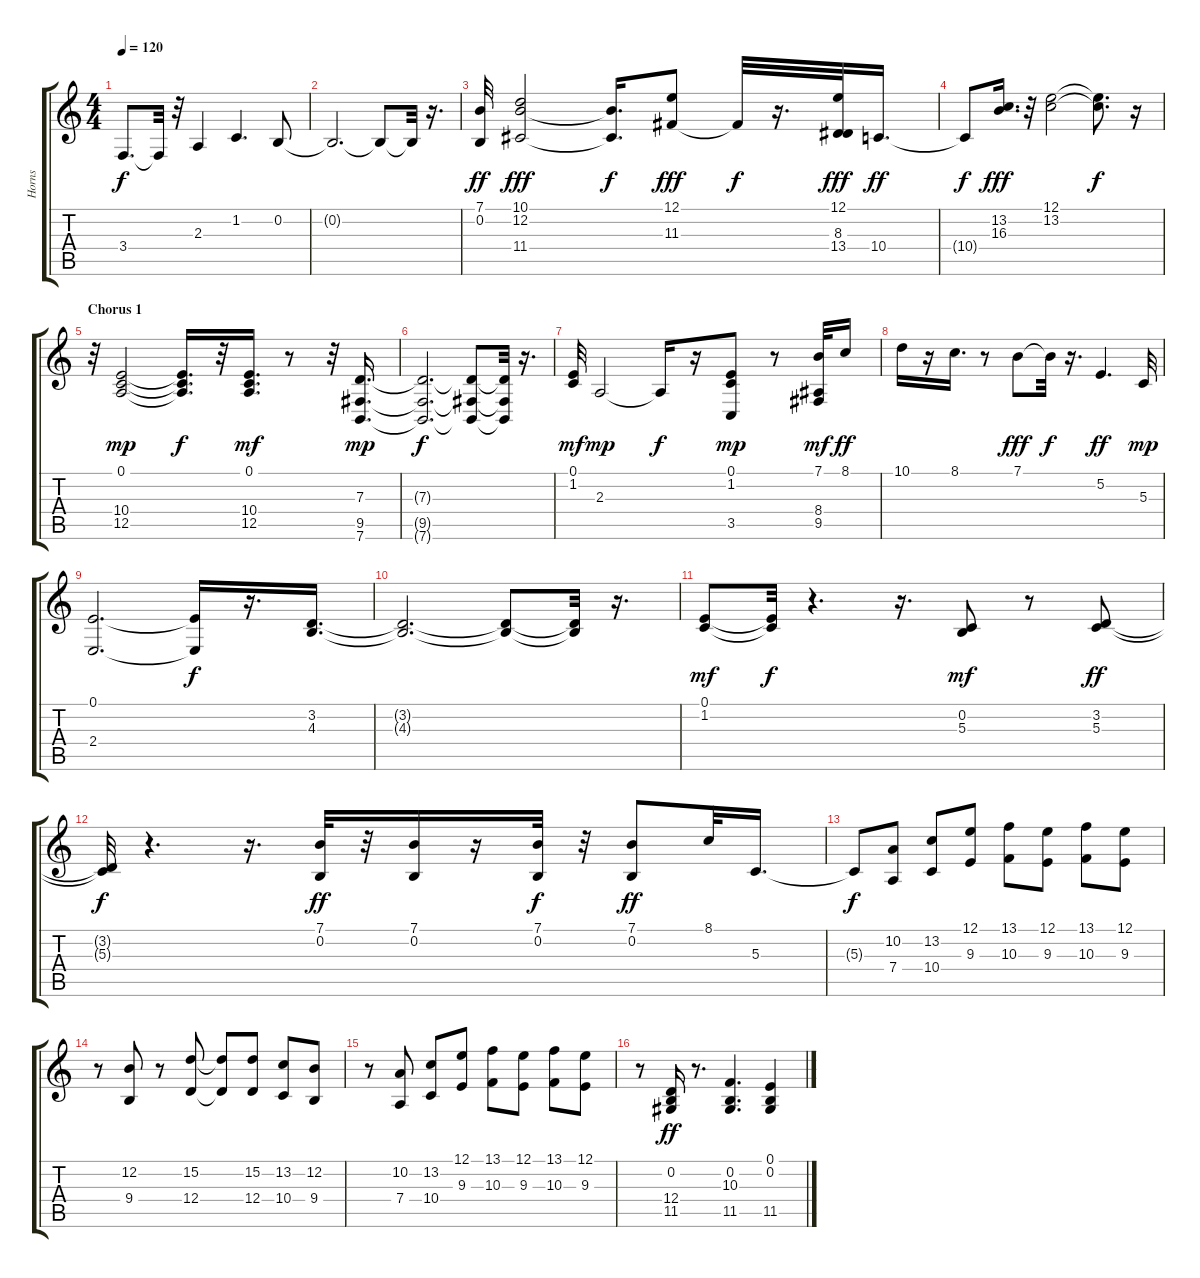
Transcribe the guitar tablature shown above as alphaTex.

\track ("Horns" "Horns") {instrument brasssection}
\staff {score tabs}
\tuning (E4 B3 G3 D3 A2 E2) {hide}
\ts (4 4)
\tempo 120
\clef g2
\ks c
3.4.8{d dy f} 3.4{t}.32 r.32 2.3.4 1.2.4{d} 0.2.8 |
0.2{t}.2{d} 0.2{t}.8 0.2{t}.32 r.16{d} |
(7.1 0.2).32{dy ff} (10.1 12.2 11.4).2{dy fff} (12.2{t} 11.4{t}).16{d dy f} (12.1 11.3).8{dy fff} 11.3{t}.32{dy f} r.16{d} (12.1 8.3 13.4).32{dy fff} 10.4.16{d dy ff} |
10.4{t}.8{dy f} (13.2 16.3).16{d dy fff} r.32 (12.1 13.2).2 (12.1{t} 13.2{t}).8{d dy f} r.16 |
\section ("" "Chorus 1")
r.32 (0.1 10.4 12.5).2{dy mp} (0.1{t} 10.4{t} 12.5{t}).16{d dy f} r.32 (0.1 10.4 12.5).16{d dy mf} r.8 r.32 (7.3 9.5 7.6).16{d dy mp} |
(7.3{t} 9.5{t} 7.6{t}).2{d dy f} (7.3{t} 9.5{t} 7.6{t}).8 (7.3{t} 9.5{t} 7.6{t}).32 r.16{d} |
(0.1 1.2).32{dy mf} 2.3.2{dy mp} 2.3{t}.16{dy f} r.16 (0.1 1.2 3.5).8{dy mp} r.8 (7.1 8.4 9.5).32{dy mf} 8.1.16{dy ff} |
10.1.16 r.16 8.1.16{d} r.8 7.1.8{dy fff} 7.1{t}.32{dy f} r.16{d} 5.2.4{d dy ff} 5.3.32{dy mp} |
(0.1 2.4).2{d} (0.1{t} 2.4{t}).16{dy f} r.16{d} (3.2 4.3).16{d} |
(3.2{t} 4.3{t}).2{d} (3.2{t} 4.3{t}).8 (3.2{t} 4.3{t}).32 r.16{d} |
(0.1 1.2).8{dy mf} (0.1{t} 1.2{t}).32{dy f} r.4{d} r.16{d} (0.2 5.3).8{dy mf} r.8 (3.2 5.3).8{dy ff} |
(3.2{t} 5.3{t}).32{dy f} r.4{d} r.16{d} (7.1 0.2).32{dy ff} r.32 (7.1 0.2).16 r.16 (7.1 0.2).32{dy f} r.32 (7.1 0.2).8{dy ff} 8.1.32 5.3.16{d} |
5.3{t}.8{dy f} (10.2 7.4).8 (13.2 10.4).8 (12.1 9.3).8 (13.1 10.3).8 (12.1 9.3).8 (13.1 10.3).8 (12.1 9.3).8 |
r.8 (12.2 9.4).8 r.8 (15.2 12.4).8 (15.2{t} 12.4{t}).8 (15.2 12.4).8 (13.2 10.4).8 (12.2 9.4).8 |
r.8 (10.2 7.4).8 (13.2 10.4).8 (12.1 9.3).8 (13.1 10.3).8 (12.1 9.3).8 (13.1 10.3).8 (12.1 9.3).8 |
r.8 (0.2 12.4 11.5).16{dy ff} r.8{d} (0.2 10.3 11.5).4{d} (0.1 0.2 11.5).4
